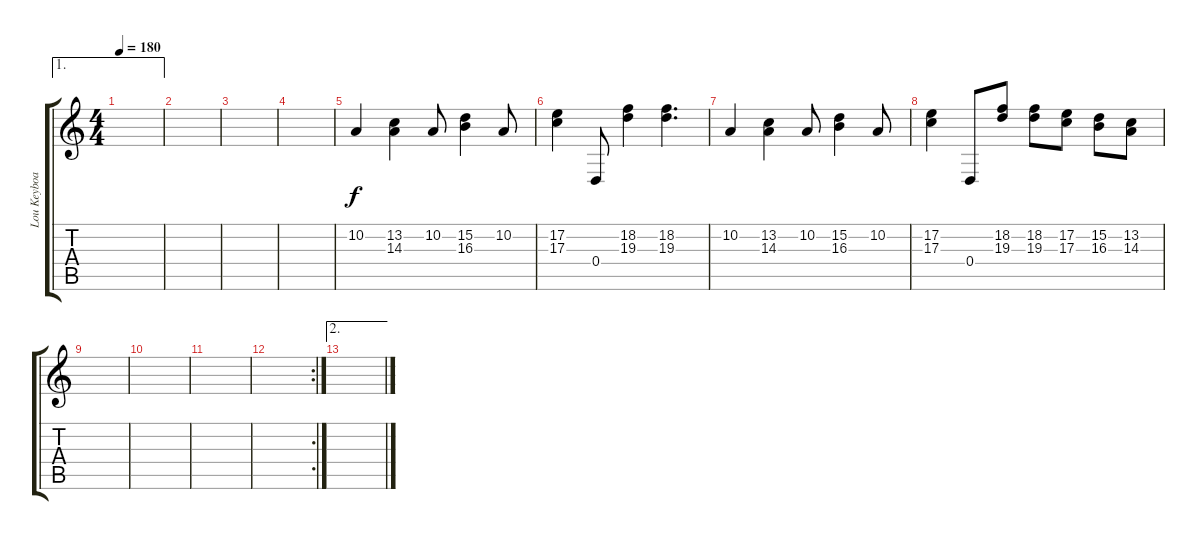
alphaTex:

\track ("Lou Keyboard" "Lou Keyboa") {instrument rockorgan bank 1}
\staff {score tabs}
\tuning (E4 B3 G3 D3 A2 E2) {hide}
\ae 1
\ts (4 4)
\tempo 180
\clef g2
\ks c
|
|
|
|
10.2.4{volume 8 instrument rockorgan} (13.2 14.3).4 10.2.8 (15.2 16.3).4 10.2.8 |
(17.2 17.3).4 0.4.8 (18.2 19.3).4 (18.2 19.3).4{d} |
10.2.4{volume 8 instrument rockorgan} (13.2 14.3).4 10.2.8 (15.2 16.3).4 10.2.8 |
(17.2 17.3).4 0.4.8 (18.2 19.3).8 (18.2 19.3).8 (17.2 17.3).8 (15.2 16.3).8 (13.2 14.3).8 |
|
|
|
\rc 2
|
\ae 2
